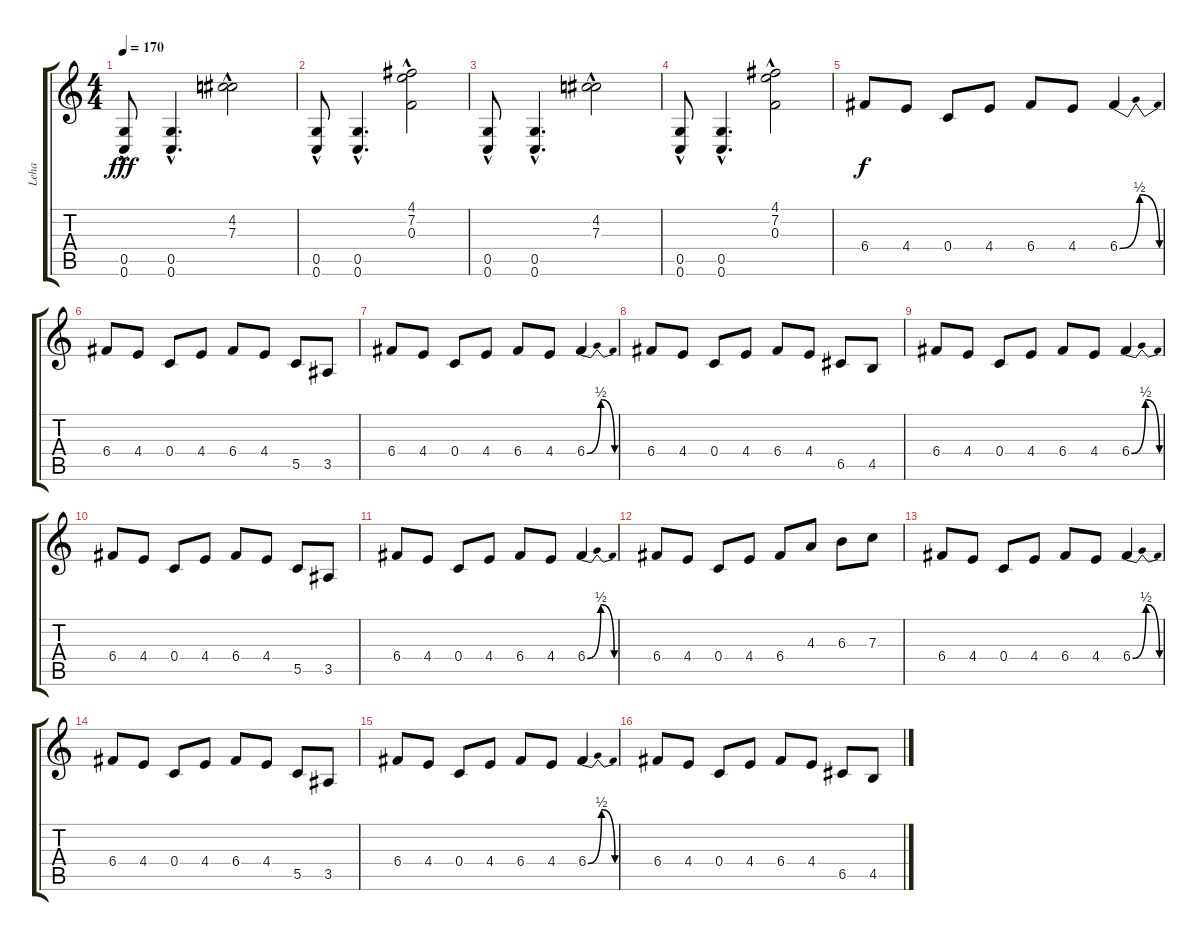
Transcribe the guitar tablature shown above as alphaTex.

\track ("Leha" "Leha") {instrument distortionguitar}
\staff {score tabs}
\tuning (D4 A3 F3 C3 G2 C2) {hide}
\ts (4 4)
\tempo 170
\clef g2
\ks c
(0.5{hac} 0.6{hac}).8{dy fff} (0.5{hac} 0.6{hac}).4{d} (4.2{hac} 7.3{hac}).2 |
(0.5{hac} 0.6{hac}).8 (0.5{hac} 0.6{hac}).4{d} (4.1{hac} 7.2 0.3).2 |
(0.5{hac} 0.6{hac}).8 (0.5{hac} 0.6{hac}).4{d} (4.2{hac} 7.3{hac}).2 |
(0.5{hac} 0.6{hac}).8 (0.5{hac} 0.6{hac}).4{d} (4.1{hac} 7.2{hac} 0.3).2 |
6.4.8{dy f} 4.4.8 0.4.8 4.4.8 6.4.8 4.4.8 6.4{be (bendrelease 0 0 45 2 45 2 60 0)}.4 |
6.4.8 4.4.8 0.4.8 4.4.8 6.4.8 4.4.8 5.5.8 3.5.8 |
6.4.8 4.4.8 0.4.8 4.4.8 6.4.8 4.4.8 6.4{be (bendrelease 0 0 45 2 45 2 60 0)}.4 |
6.4.8 4.4.8 0.4.8 4.4.8 6.4.8 4.4.8 6.5.8 4.5.8 |
6.4.8 4.4.8 0.4.8 4.4.8 6.4.8 4.4.8 6.4{be (bendrelease 0 0 45 2 45 2 60 0)}.4 |
6.4.8 4.4.8 0.4.8 4.4.8 6.4.8 4.4.8 5.5.8 3.5.8 |
6.4.8 4.4.8 0.4.8 4.4.8 6.4.8 4.4.8 6.4{be (bendrelease 0 0 45 2 45 2 60 0)}.4 |
6.4.8 4.4.8 0.4.8 4.4.8 6.4.8 4.3.8 6.3.8 7.3.8 |
6.4.8 4.4.8 0.4.8 4.4.8 6.4.8 4.4.8 6.4{be (bendrelease 0 0 45 2 45 2 60 0)}.4 |
6.4.8 4.4.8 0.4.8 4.4.8 6.4.8 4.4.8 5.5.8 3.5.8 |
6.4.8 4.4.8 0.4.8 4.4.8 6.4.8 4.4.8 6.4{be (bendrelease 0 0 45 2 45 2 60 0)}.4 |
6.4.8 4.4.8 0.4.8 4.4.8 6.4.8 4.4.8 6.5.8 4.5.8
